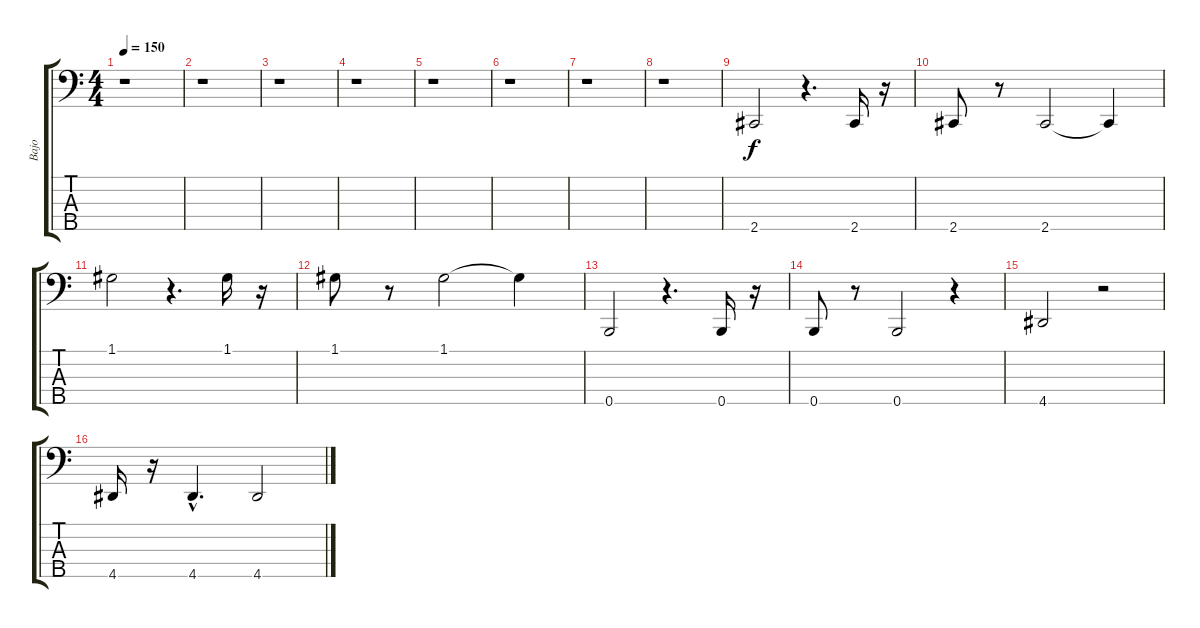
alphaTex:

\track ("Bajo" "Bajo") {instrument electricbassfinger}
\staff {score tabs}
\tuning (G2 D2 A1 E1 B0) {hide}
\ts (4 4)
\tempo 150
\clef f4
\ks c
r.1{dy f instrument electricbassfinger} |
r.1 |
r.1 |
r.1 |
r.1 |
r.1 |
r.1 |
r.1 |
2.5.2 r.4{d} 2.5.16 r.16 |
2.5.8 r.8 2.5.2 2.5{t}.4 |
1.1.2 r.4{d} 1.1.16 r.16 |
1.1.8 r.8 1.1.2 1.1{t}.4 |
0.5.2 r.4{d} 0.5.16 r.16 |
0.5.8 r.8 0.5.2 r.4 |
4.5.2 r.2 |
4.5.16 r.16 4.5{hac}.4{d} 4.5.2
